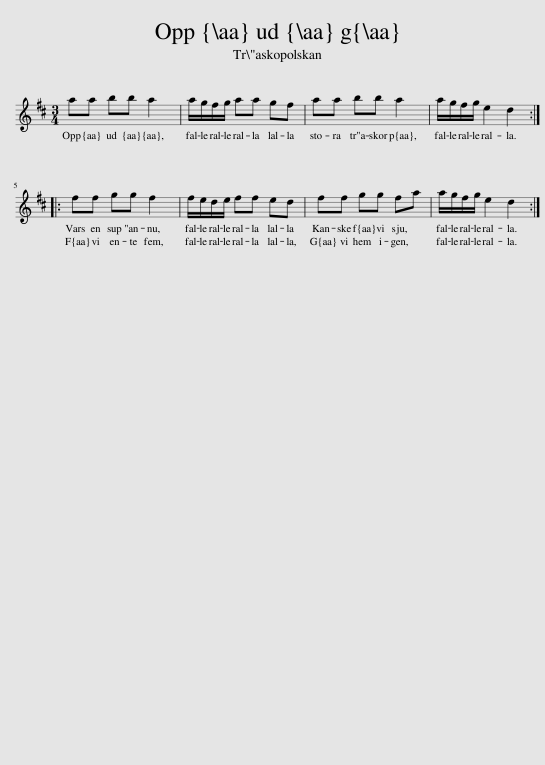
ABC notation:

X:1
L:1/8
M:3/4
I:linebreak $
K:D
V:1 treble
V:1
 aa bb a2 | a/g/f/g/ aa gf | aa bb a2 | a/g/f/g/ e2 d2 ::$ ff gg f2 | %5
 f/e/d/e/ ff ed | ff gg fa | a/g/f/g/ e2 d2 :| %8
